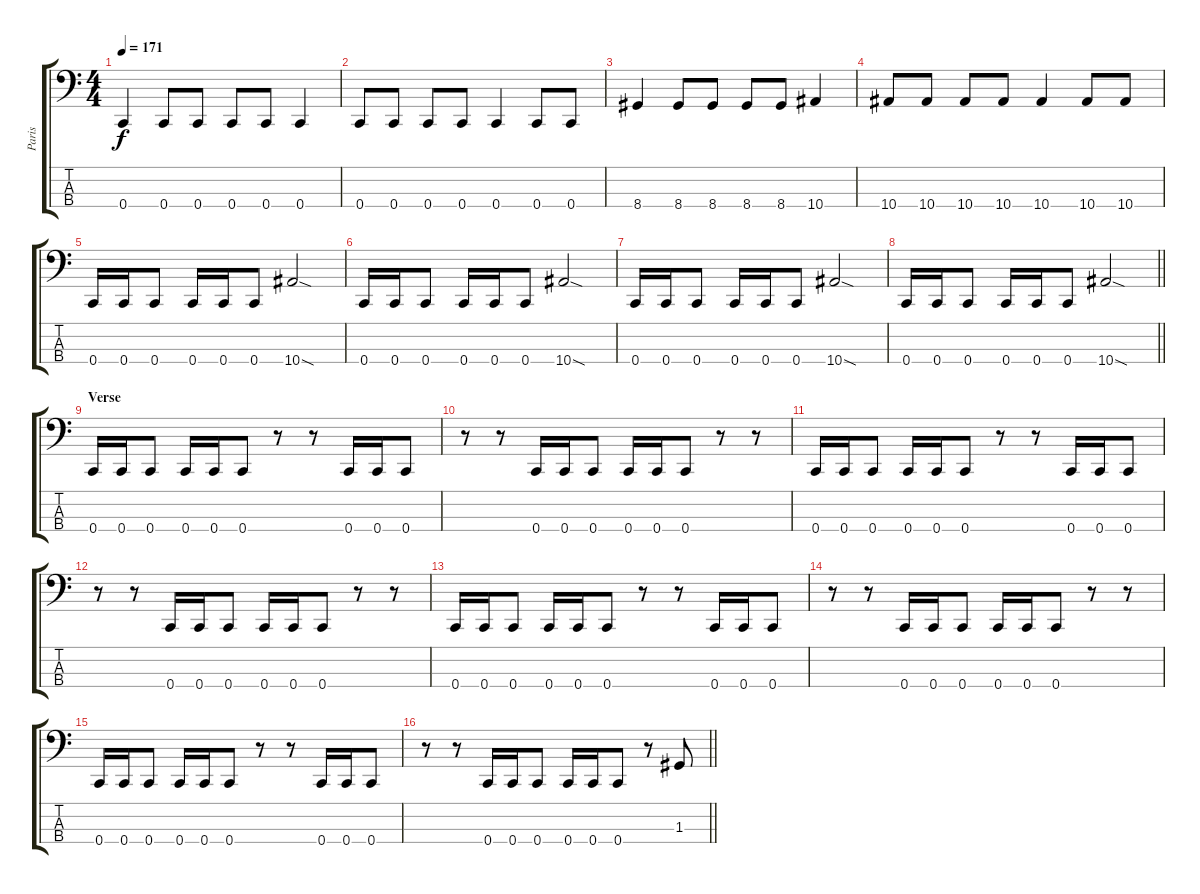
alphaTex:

\track ("Paris" "Paris") {instrument electricbasspick}
\staff {score tabs}
\tuning (F2 C2 G1 C1) {hide}
\ts (4 4)
\tempo 171
\clef f4
\ks c
0.4.4{dy f} 0.4.8 0.4.8 0.4.8 0.4.8 0.4.4 |
0.4.8 0.4.8 0.4.8 0.4.8 0.4.4 0.4.8 0.4.8 |
8.4.4 8.4.8 8.4.8 8.4.8 8.4.8 10.4.4 |
10.4.8 10.4.8 10.4.8 10.4.8 10.4.4 10.4.8 10.4.8 |
0.4.16 0.4.16 0.4.8 0.4.16 0.4.16 0.4.8 10.4{sod}.2 |
0.4.16 0.4.16 0.4.8 0.4.16 0.4.16 0.4.8 10.4{sod}.2 |
0.4.16 0.4.16 0.4.8 0.4.16 0.4.16 0.4.8 10.4{sod}.2 |
\barLineRight lightlight
0.4.16 0.4.16 0.4.8 0.4.16 0.4.16 0.4.8 10.4{sod}.2 |
\section ("" "Verse")
0.4.16 0.4.16 0.4.8 0.4.16 0.4.16 0.4.8 r.8 r.8 0.4.16 0.4.16 0.4.8 |
r.8 r.8 0.4.16 0.4.16 0.4.8 0.4.16 0.4.16 0.4.8 r.8 r.8 |
0.4.16 0.4.16 0.4.8 0.4.16 0.4.16 0.4.8 r.8 r.8 0.4.16 0.4.16 0.4.8 |
r.8 r.8 0.4.16 0.4.16 0.4.8 0.4.16 0.4.16 0.4.8 r.8 r.8 |
0.4.16 0.4.16 0.4.8 0.4.16 0.4.16 0.4.8 r.8 r.8 0.4.16 0.4.16 0.4.8 |
r.8 r.8 0.4.16 0.4.16 0.4.8 0.4.16 0.4.16 0.4.8 r.8 r.8 |
0.4.16 0.4.16 0.4.8 0.4.16 0.4.16 0.4.8 r.8 r.8 0.4.16 0.4.16 0.4.8 |
\barLineRight lightlight
r.8 r.8 0.4.16 0.4.16 0.4.8 0.4.16 0.4.16 0.4.8 r.8 1.3.8
